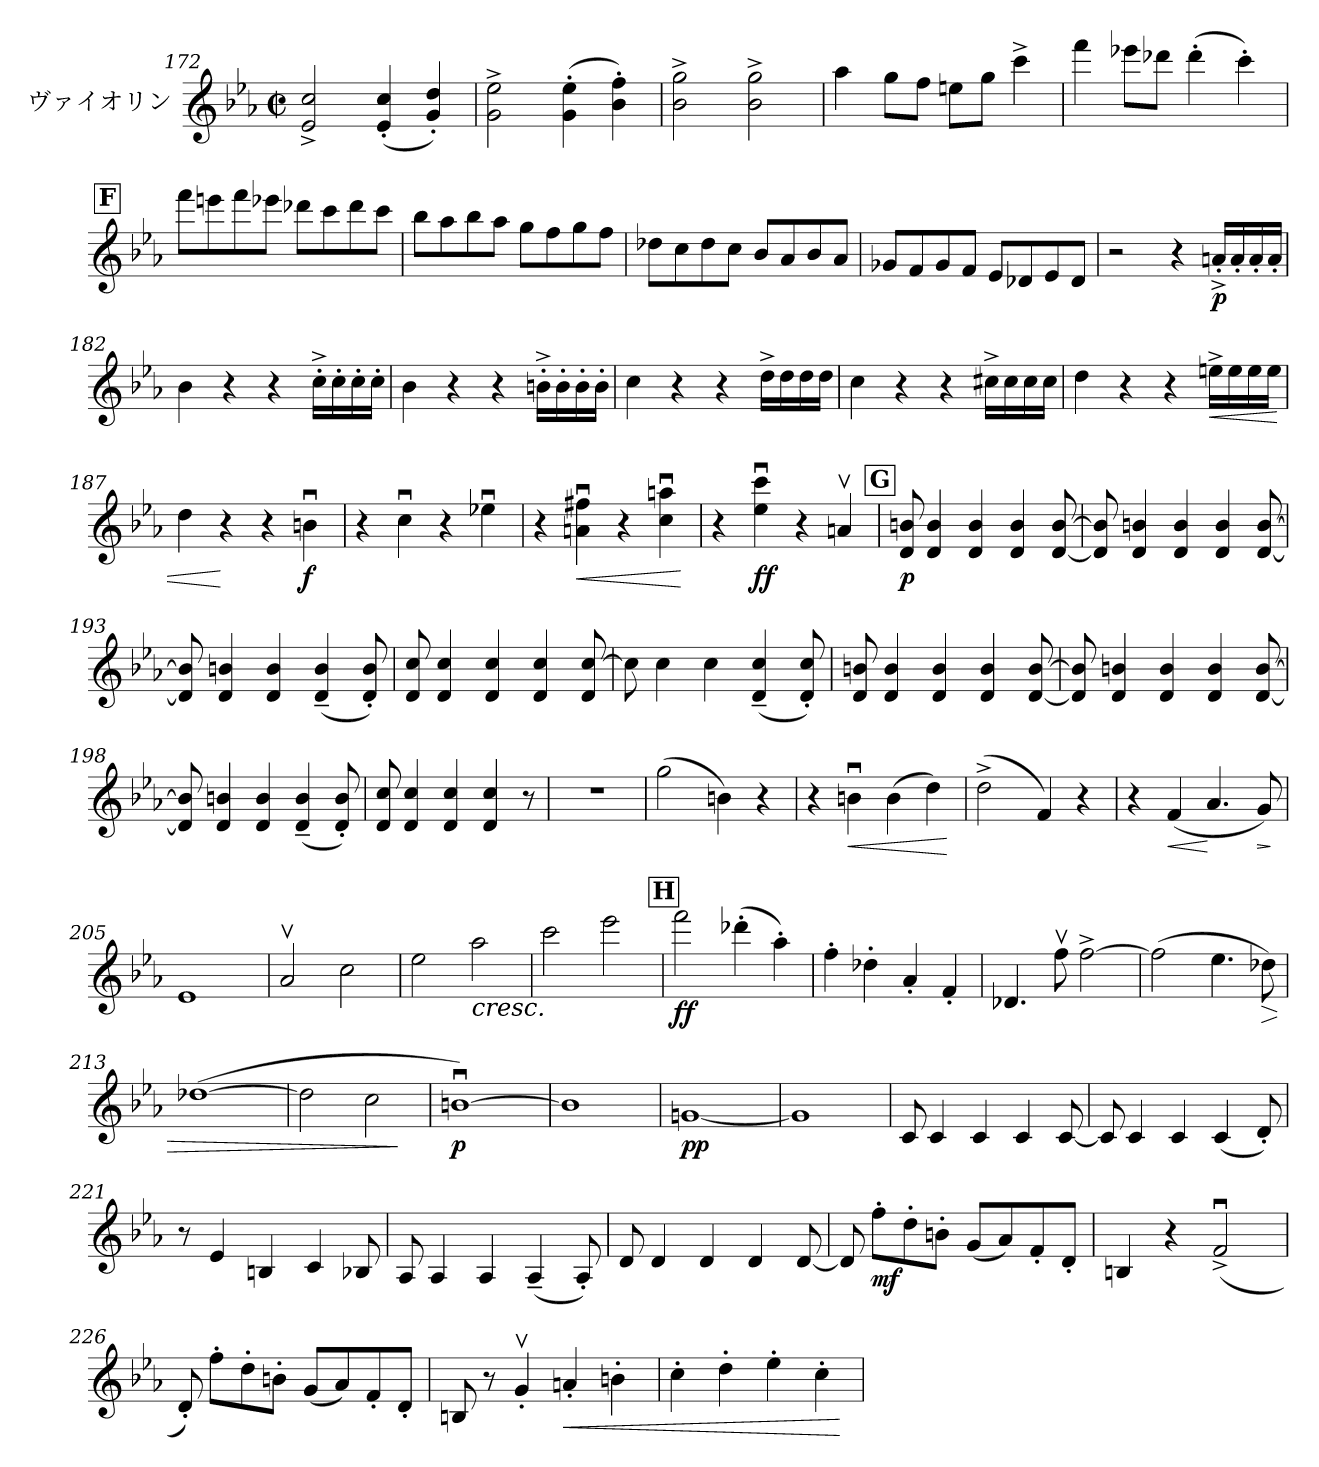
**kern	**dynam
*part1	*part1
*staff1	*staff1
*I"ヴァイオリン	*
*clefG2	*
*k[b-e-a-]	*
*M2/2	*
*met(c|)	*
=172	=172
2e-/^ 2cc/^	.
(4e-/' 4cc/'	.
4g/' 4dd/')	.
=173	=173
2g\^ 2ee-\^	.
(4g\' 4ee-\'	.
4b-\' 4ff\')	.
!!LO:LB:g=z
=174	=174
2b-\^ 2gg\^	.
2b-\^ 2gg\^	.
=175	=175
4aa-\	.
8gg\L	.
8ff\J	.
8een\L	.
8gg\J	.
4ccc^\	.
=176	=176
4fff\	.
8eee-X\L	.
8ddd-X\J	.
(4ddd-'\	.
4ccc'\)	.
!!LO:REH:place=s1:a:B:fs=13:t=F
=177	=177
8fff\L	.
8eeen\	.
8fff\	.
8eee-X\J	.
8ddd-X\L	.
8ccc\	.
8ddd-\	.
8ccc\J	.
=178	=178
8bb-\L	.
8aa-\	.
8bb-\	.
8aa-\J	.
8gg\L	.
8ff\	.
8gg\	.
8ff\J	.
!!LO:LB:g=z
=179	=179
8dd-X\L	.
8cc\	.
8dd-\	.
8cc\J	.
8b-/L	.
8a-/	.
8b-/	.
8a-/J	.
=180	=180
8g-X/L	.
8f/	.
8g-/	.
8f/J	.
8e-/L	.
8d-X/	.
8e-/	.
8d-/J	.
=181	=181
2r	.
4r	.
!	!LO:DY:b
16an'^/LL	p
16a'/	.
16a'/	.
16a'/JJ	.
=182	=182
4b-\	.
4r	.
4r	.
16cc'^\LL	.
16cc'\	.
16cc'\	.
16cc'\JJ	.
=183	=183
4b-\	.
4r	.
4r	.
16bn'^\LL	.
16b'\	.
16b'\	.
16b'\JJ	.
!!LO:PB:g=z
=184	=184
4cc\	.
4r	.
4r	.
16dd^\LL	.
16dd\	.
16dd\	.
16dd\JJ	.
=185	=185
4cc\	.
4r	.
4r	.
16cc#X^\LL	.
16cc#\	.
16cc#\	.
16cc#\JJ	.
=186	=186
4dd\	.
4r	.
4r	.
!	!LO:HP:b
16een^\LL	<
16ee\	.
16ee\	.
16ee\JJ	.
=187	=187
4dd\	.
4r	[
4r	.
!	!LO:DY:b
4bnu\	f
=188	=188
4r	.
4ccu\	.
4r	.
4ee-Xu\	.
=189	=189
4r	.
!	!LO:HP:b
4an\u 4ff#X\u	<
4r	.
4cc\u 4aan\u	.
.	[
!!LO:LB:g=z
=190	=190
4r	.
!	!LO:DY:b
4ee-\u 4ccc\u	ff
4r	.
4anv/	.
!!LO:REH:place=s1:a:B:fs=13:t=G
=191	=191
!	!LO:DY:b
8d/ 8bn/	p
4d/ 4b/	.
4d/ 4b/	.
4d/ 4b/	.
[8d/ [8b/	.
=192	=192
8d/] 8b/]	.
4d/ 4bn/	.
4d/ 4b/	.
4d/ 4b/	.
[8d/ [8b/	.
=193	=193
8d/] 8b/]	.
4d/ 4bn/	.
4d/ 4b/	.
(4d/~ 4b/~	.
8d/' 8b/')	.
=194	=194
8d/ 8cc/	.
4d/ 4cc/	.
4d/ 4cc/	.
4d/ 4cc/	.
8d/ [8cc/	.
=195	=195
8cc\]	.
4cc\	.
4cc\	.
(4d/~ 4cc/~	.
8d/' 8cc/')	.
!!LO:LB:g=z
=196	=196
8d/ 8bn/	.
4d/ 4b/	.
4d/ 4b/	.
4d/ 4b/	.
[8d/ [8b/	.
=197	=197
8d/] 8b/]	.
4d/ 4bn/	.
4d/ 4b/	.
4d/ 4b/	.
[8d/ [8b/	.
=198	=198
8d/] 8b/]	.
4d/ 4bn/	.
4d/ 4b/	.
(4d/~ 4b/~	.
8d/' 8b/')	.
=199	=199
8d/ 8cc/	.
4d/ 4cc/	.
4d/ 4cc/	.
4d/ 4cc/	.
8r	.
=200	=200
1r	.
=201	=201
(2gg\	.
4bn\)	.
4r	.
=202	=202
4r	.
!	!LO:HP:b
4bnu\	<
(4b\	.
4dd\)	.
.	[
!!LO:LB:g=z
=203	=203
(2dd^\	.
4f/)	.
4r	.
=204	=204
4r	.
!	!LO:HP:b
(4f/	<
4.a-/	[
!	!LO:HP:b
8g/)	>
.	]
=205	=205
1e-	.
=206	=206
2a-v/	.
2cc\	.
=207	=207
2ee-\	.
!LO:TX:b:i:t=cresc.	!
2aa-\	.
=208	=208
2ccc\	.
2eee-\	.
!!LO:REH:place=s1:a:B:fs=13:t=H
=209	=209
!	!LO:DY:b
2fff\	ff
(4ddd-X'\	.
4aa-'\)	.
=210	=210
4ff'\	.
4dd-X'\	.
4a-'/	.
4f'/	.
!!LO:LB:g=z
=211	=211
4.d-X/	.
8ffv\	.
[2ff^\	.
=212	=212
(2ff\]	.
4.ee-\	.
!	!LO:HP:b
8dd-X\)	>
=213	=213
([1dd-X	.
=214	=214
2dd-\]	.
2cc\	.
.	]
=215	=215
!	!LO:DY:b
[1bnu)	p
=216	=216
1b]	.
=217	=217
!	!LO:DY:b
[1gn	pp
=218	=218
1g]	.
=219	=219
8c/	.
4c/	.
4c/	.
4c/	.
[8c/	.
!!LO:LB:g=z
=220	=220
8c/]	.
4c/	.
4c/	.
(4c/	.
8d'/)	.
=221	=221
8r	.
4e-/	.
4Bn/	.
4c/	.
8B-X/	.
=222	=222
8A-/	.
4A-/	.
4A-/	.
(4A-~/	.
8A-'/)	.
=223	=223
8d/	.
4d/	.
4d/	.
4d/	.
[8d/	.
=224	=224
8d/]	.
!	!LO:DY:b
8ff'\L	mf
8dd'\	.
8bn'\J	.
(8g/L	.
8a-/)	.
8f'/	.
8d'/J	.
!!LO:LB:g=z
=225	=225
4Bn/	.
4r	.
(2fu^/	.
=226	=226
8d'/)	.
8ff'\L	.
8dd'\	.
8bn'\J	.
(8g/L	.
8a-/)	.
8f'/	.
8d'/J	.
=227	=227
8Bn/	.
8r	.
4gv'/	.
!	!LO:HP:b
4an'/	<
4bn'\	.
=228	=228
4cc'\	.
4dd'\	.
4ee-'\	.
4cc'\	.
.	[
=	=
*-	*-
